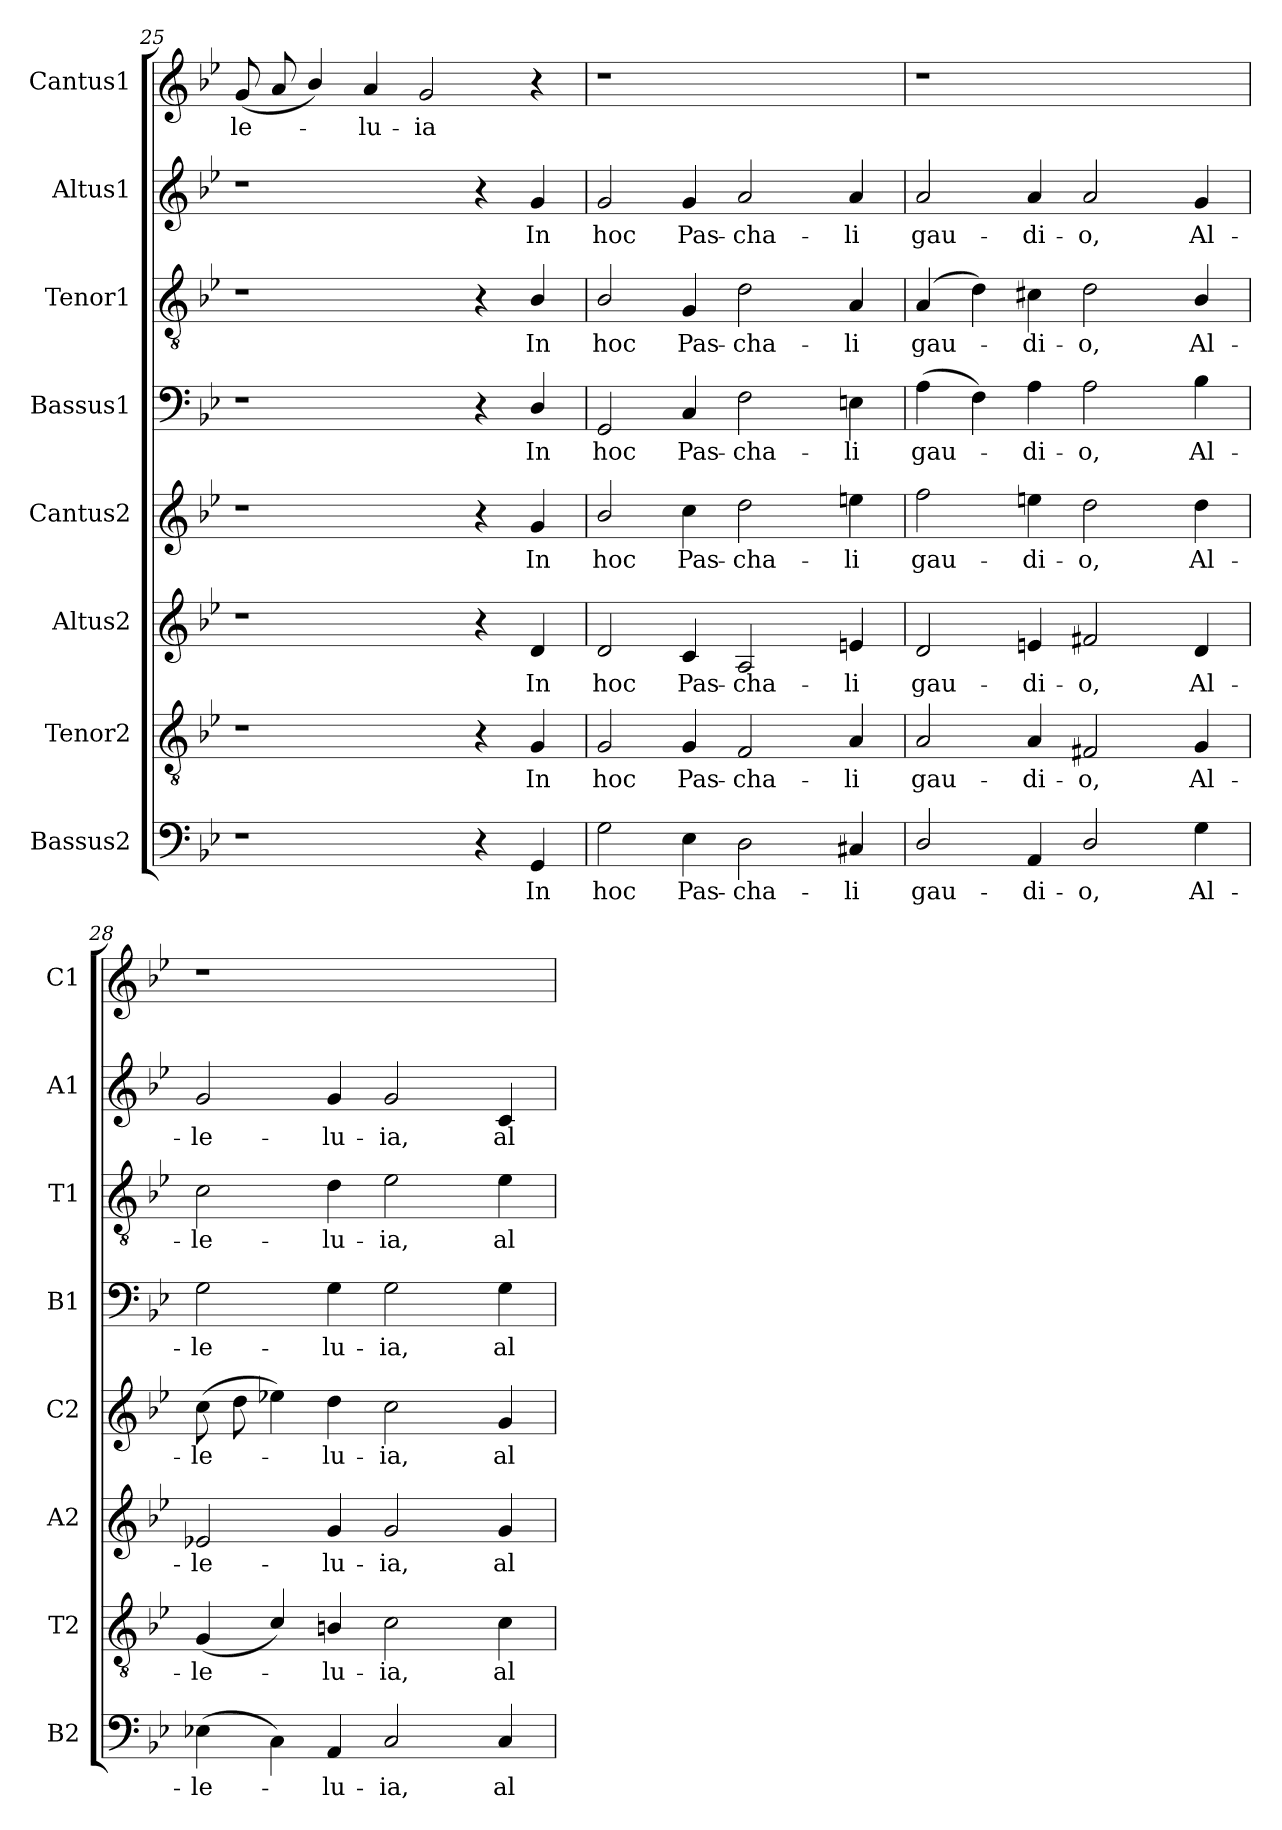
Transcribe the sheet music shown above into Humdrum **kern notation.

**kern	**text	**kern	**text	**kern	**text	**kern	**text	**kern	**text	**kern	**text	**kern	**text	**kern	**text
*part8	*part8	*part7	*part7	*part6	*part6	*part5	*part5	*part4	*part4	*part3	*part3	*part2	*part2	*part1	*part1
*staff8	*staff8	*staff7	*staff7	*staff6	*staff6	*staff5	*staff5	*staff4	*staff4	*staff3	*staff3	*staff2	*staff2	*staff1	*staff1
*I"Bassus2	*	*I"Tenor2	*	*I"Altus2	*	*I"Cantus2	*	*I"Bassus1	*	*I"Tenor1	*	*I"Altus1	*	*I"Cantus1	*
*I'B2	*	*I'T2	*	*I'A2	*	*I'C2	*	*I'B1	*	*I'T1	*	*I'A1	*	*I'C1	*
*clefF4	*	*clefGv2	*	*clefG2	*	*clefG2	*	*clefF4	*	*clefGv2	*	*clefG2	*	*clefG2	*
*	*	*ITrd7c12	*	*	*	*	*	*	*	*ITrd7c12	*	*	*	*	*
*k[b-e-]	*	*k[b-e-]	*	*k[b-e-]	*	*k[b-e-]	*	*k[b-e-]	*	*k[b-e-]	*	*k[b-e-]	*	*k[b-e-]	*
*B-:	*	*B-:	*	*B-:	*	*B-:	*	*B-:	*	*B-:	*	*B-:	*	*B-:	*
=25	=25	=25	=25	=25	=25	=25	=25	=25	=25	=25	=25	=25	=25	=25	=25
!	!	!	!	!	!	!	!	!	!	!	!	!	!	!	!LO:LY:b
1r	.	1r	.	1r	.	1r	.	1r	.	1r	.	1r	.	(<8g/	-le-
.	.	.	.	.	.	.	.	.	.	.	.	.	.	8a/	.
.	.	.	.	.	.	.	.	.	.	.	.	.	.	4b-/)	.
!	!	!	!	!	!	!	!	!	!	!	!	!	!	!	!LO:LY:b
.	.	.	.	.	.	.	.	.	.	.	.	.	.	4a/	-lu-
!	!	!	!	!	!	!	!	!	!	!	!	!	!	!	!LO:LY:b
.	.	.	.	.	.	.	.	.	.	.	.	.	.	2g/	-ia
4r	.	4r	.	4r	.	4r	.	4r	.	4r	.	4r	.	.	.
!	!LO:LY:b	!	!LO:LY:b	!	!LO:LY:b	!	!LO:LY:b	!	!LO:LY:b	!	!LO:LY:b	!	!LO:LY:b	!	!
4GG/	In	4GG/	In	4d/	In	4g/	In	4D/	In	4BB-/	In	4g/	In	4r	.
!!LO:LB:g=z
=26	=26	=26	=26	=26	=26	=26	=26	=26	=26	=26	=26	=26	=26	=26	=26
!	!LO:LY:b	!	!LO:LY:b	!	!LO:LY:b	!	!LO:LY:b	!	!LO:LY:b	!	!LO:LY:b	!	!LO:LY:b	!LO:N:vis=1	!
2G\	hoc	2GG/	hoc	2d/	hoc	2b-/	hoc	2GG/	hoc	2BB-/	hoc	2g/	hoc	1r	.
!	!LO:LY:b	!	!LO:LY:b	!	!LO:LY:b	!	!LO:LY:b	!	!LO:LY:b	!	!LO:LY:b	!	!LO:LY:b	!	!
4E-\	Pas-	4GG/	Pas-	4c/	Pas-	4cc\	Pas-	4C/	Pas-	4GG/	Pas-	4g/	Pas-	.	.
!	!LO:LY:b	!	!LO:LY:b	!	!LO:LY:b	!	!LO:LY:b	!	!LO:LY:b	!	!LO:LY:b	!	!LO:LY:b	!	!
2D\	-cha-	2FF/	-cha-	2A/	-cha-	2dd\	-cha-	2F\	-cha-	2D\	-cha-	2a/	-cha-	.	.
.	.	.	.	.	.	.	.	.	.	.	.	.	.	2ryy	.
!	!LO:LY:b	!	!LO:LY:b	!	!LO:LY:b	!	!LO:LY:b	!	!LO:LY:b	!	!LO:LY:b	!	!LO:LY:b	!	!
4C#X/	-li	4AA/	-li	4en/	-li	4een\	-li	4En\	-li	4AA/	-li	4a/	-li	.	.
=27	=27	=27	=27	=27	=27	=27	=27	=27	=27	=27	=27	=27	=27	=27	=27
!	!LO:LY:b	!	!LO:LY:b	!	!LO:LY:b	!	!LO:LY:b	!	!LO:LY:b	!	!LO:LY:b	!	!LO:LY:b	!LO:N:vis=1	!
2D/	gau-	2AA/	gau-	2d/	gau-	2ff\	gau-	(>4A\	gau-	(<4AA/	gau-	2a/	gau-	1r	.
.	.	.	.	.	.	.	.	4F\)	.	4D\)	.	.	.	.	.
!	!LO:LY:b	!	!LO:LY:b	!	!LO:LY:b	!	!LO:LY:b	!	!LO:LY:b	!	!LO:LY:b	!	!LO:LY:b	!	!
4AA/	-di-	4AA/	-di-	4en/	-di-	4een\	-di-	4A\	-di-	4C#X\	-di-	4a/	-di-	.	.
!	!LO:LY:b	!	!LO:LY:b	!	!LO:LY:b	!	!LO:LY:b	!	!LO:LY:b	!	!LO:LY:b	!	!LO:LY:b	!	!
2D/	-o,	2FF#X/	-o,	2f#X/	-o,	2dd\	-o,	2A\	-o,	2D\	-o,	2a/	-o,	.	.
.	.	.	.	.	.	.	.	.	.	.	.	.	.	2ryy	.
!	!LO:LY:b	!	!LO:LY:b	!	!LO:LY:b	!	!LO:LY:b	!	!LO:LY:b	!	!LO:LY:b	!	!LO:LY:b	!	!
4G\	Al-	4GG/	Al-	4d/	Al-	4dd\	Al-	4B-\	Al-	4BB-/	Al-	4g/	Al-	.	.
=28	=28	=28	=28	=28	=28	=28	=28	=28	=28	=28	=28	=28	=28	=28	=28
!	!LO:LY:b	!	!LO:LY:b	!	!LO:LY:b	!	!LO:LY:b	!	!LO:LY:b	!	!LO:LY:b	!	!LO:LY:b	!LO:N:vis=1	!
(>4E-X\	-le-	(<4GG/	-le-	2e-X/	-le-	(>8cc\	-le-	2G\	-le-	2C\	-le-	2g/	-le-	1r	.
.	.	.	.	.	.	8dd\	.	.	.	.	.	.	.	.	.
4C\)	.	4C/)	.	.	.	4ee-X\)	.	.	.	.	.	.	.	.	.
!	!LO:LY:b	!	!LO:LY:b	!	!LO:LY:b	!	!LO:LY:b	!	!LO:LY:b	!	!LO:LY:b	!	!LO:LY:b	!	!
4AA/	-lu-	4BBn/	-lu-	4g/	-lu-	4dd\	-lu-	4G\	-lu-	4D\	-lu-	4g/	-lu-	.	.
!	!LO:LY:b	!	!LO:LY:b	!	!LO:LY:b	!	!LO:LY:b	!	!LO:LY:b	!	!LO:LY:b	!	!LO:LY:b	!	!
2C/	-ia,	2C\	-ia,	2g/	-ia,	2cc\	-ia,	2G\	-ia,	2E-\	-ia,	2g/	-ia,	.	.
.	.	.	.	.	.	.	.	.	.	.	.	.	.	2ryy	.
!	!LO:LY:b	!	!LO:LY:b	!	!LO:LY:b	!	!LO:LY:b	!	!LO:LY:b	!	!LO:LY:b	!	!LO:LY:b	!	!
4C/	al-	4C\	al-	4g/	al-	4g/	al-	4G\	al-	4E-\	al-	4c/	al-	.	.
=	=	=	=	=	=	=	=	=	=	=	=	=	=	=	=
*-	*-	*-	*-	*-	*-	*-	*-	*-	*-	*-	*-	*-	*-	*-	*-
